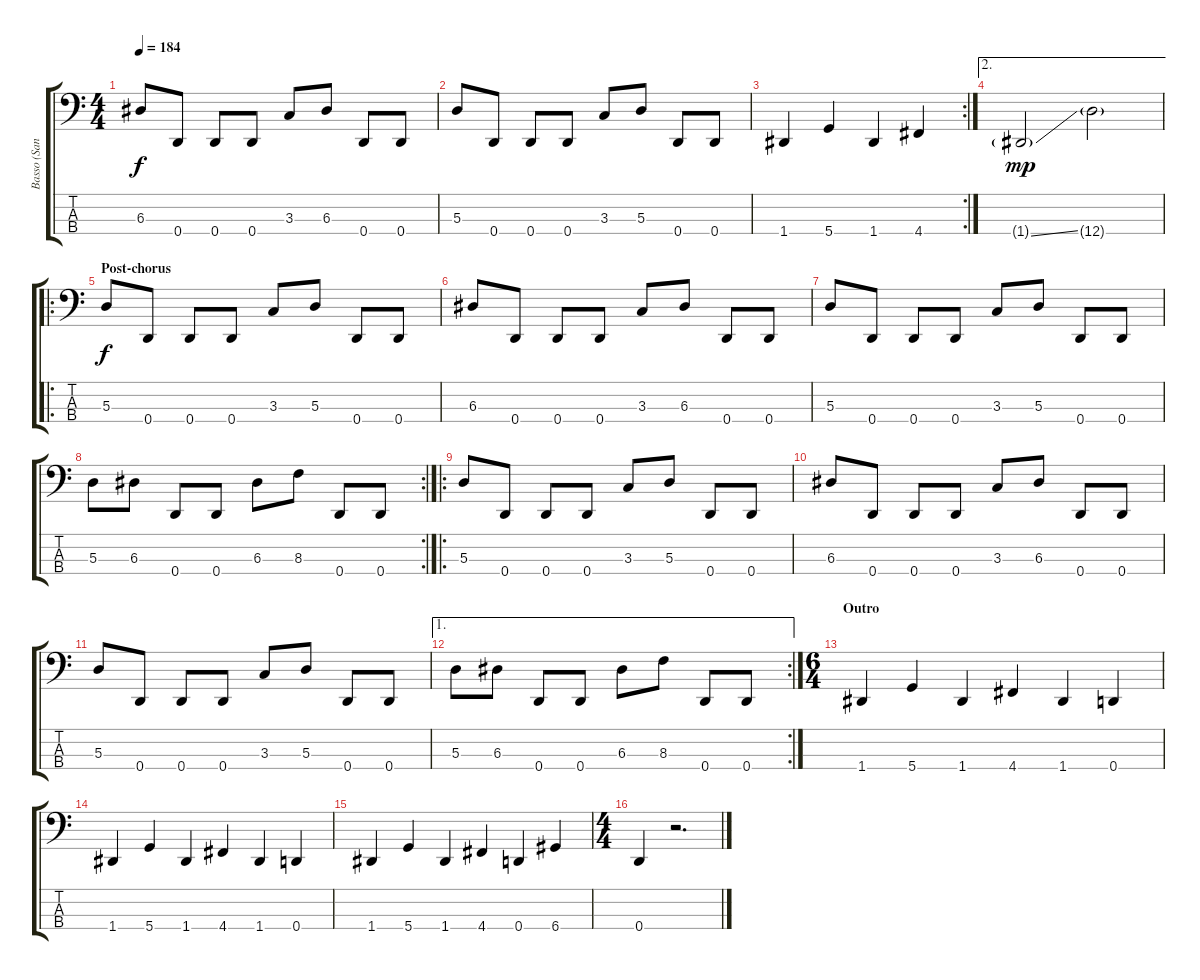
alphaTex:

\track ("Basso (Santtu)" "Basso (San") {instrument electricbasspick}
\staff {score tabs}
\tuning (G2 D2 A1 D1) {hide}
\ts (4 4)
\tempo 184
\clef f4
\ks c
6.3.8{dy f} 0.4.8 0.4.8 0.4.8 3.3.8 6.3.8 0.4.8 0.4.8 |
5.3.8 0.4.8 0.4.8 0.4.8 3.3.8 5.3.8 0.4.8 0.4.8 |
\rc 2
1.4.4 5.4.4 1.4.4 4.4.4 |
\ae 2
1.4{ss g}.2{dy mp} 12.4{g}.2 |
\ro
\section ("" "Post-chorus")
5.3.8{dy f} 0.4.8 0.4.8 0.4.8 3.3.8 5.3.8 0.4.8 0.4.8 |
6.3.8 0.4.8 0.4.8 0.4.8 3.3.8 6.3.8 0.4.8 0.4.8 |
5.3.8 0.4.8 0.4.8 0.4.8 3.3.8 5.3.8 0.4.8 0.4.8 |
\rc 2
5.3.8 6.3.8 0.4.8 0.4.8 6.3.8 8.3.8 0.4.8 0.4.8 |
\ro
5.3.8 0.4.8 0.4.8 0.4.8 3.3.8 5.3.8 0.4.8 0.4.8 |
6.3.8 0.4.8 0.4.8 0.4.8 3.3.8 6.3.8 0.4.8 0.4.8 |
5.3.8 0.4.8 0.4.8 0.4.8 3.3.8 5.3.8 0.4.8 0.4.8 |
\ae 1
\rc 2
5.3.8 6.3.8 0.4.8 0.4.8 6.3.8 8.3.8 0.4.8 0.4.8 |
\ts (6 4)
\section ("" "Outro")
1.4.4 5.4.4 1.4.4 4.4.4 1.4.4 0.4.4 |
1.4.4 5.4.4 1.4.4 4.4.4 1.4.4 0.4.4 |
1.4.4 5.4.4 1.4.4 4.4.4 0.4.4 6.4.4 |
\ts (4 4)
0.4.4 r.2{d}
